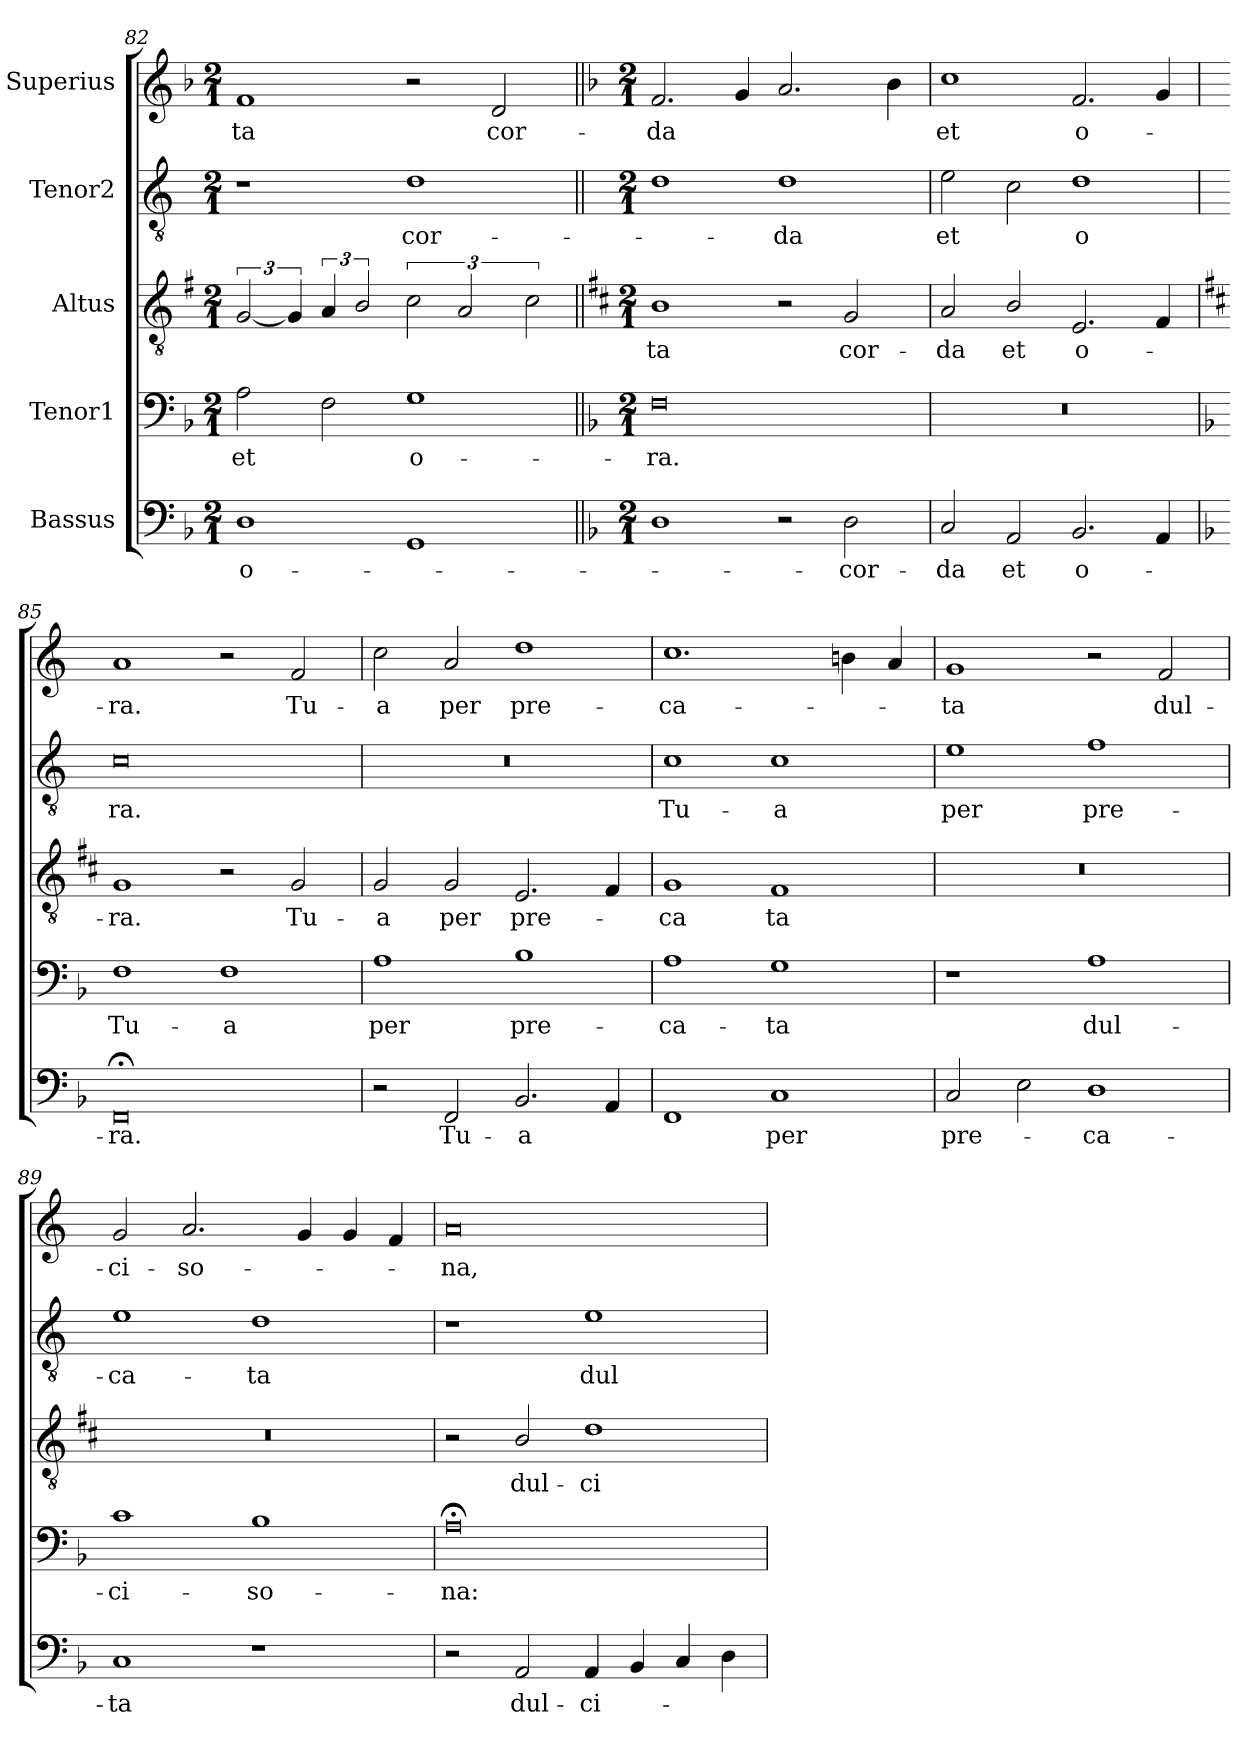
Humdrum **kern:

**kern	**text	**kern	**text	**kern	**text	**kern	**text	**kern	**text
*part5	*part5	*part4	*part4	*part3	*part3	*part2	*part2	*part1	*part1
*staff5	*staff5	*staff4	*staff4	*staff3	*staff3	*staff2	*staff2	*staff1	*staff1
*I"Bassus	*	*I"Tenor1	*	*I"Altus	*	*I"Tenor2	*	*I"Superius	*
*clefF4	*	*clefF4	*	*clefGv2	*	*clefGv2	*	*clefG2	*
*	*	*	*	*ITrd1c2	*	*	*	*	*
*k[b-]	*	*k[b-]	*	*k[b-]	*	*k[]	*	*k[b-]	*
*F:	*	*F:	*	*F:	*	*	*	*F:	*
*M2/1	*	*M2/1	*	*M2/1	*	*M2/1	*	*M2/1	*
=82	=82	=82	=82	=82	=82	=82	=82	=82	=82
!	!LO:LY:b	!	!LO:LY:b	!	!	!	!	!	!LO:LY:b
1D	o-	2A\	et	[3F/	.	1r	.	1f	-ta
.	.	.	.	6F/]	.	.	.	.	.
.	.	2F\	.	6G/	.	.	.	.	.
.	.	.	.	3A/	.	.	.	.	.
!	!	!	!LO:LY:b	!	!	!	!LO:LY:b	!	!
1GG	.	1G	o-	3B-\	.	1d	cor-	2r	.
.	.	.	.	3G/	.	.	.	.	.
!	!	!	!	!	!	!	!	!	!LO:LY:b
.	.	.	.	.	.	.	.	2d/	cor-
.	.	.	.	3B-\	.	.	.	.	.
=83||	=83||	=83||	=83||	=83||	=83||	=83||	=83||	=83||	=83||
*	*	*	*	*k[]	*	*	*	*	*
*	*	*	*	*C:	*	*	*	*	*
*M2/1	*	*M2/1	*	*M2/1	*	*M2/1	*	*M2/1	*
!	!	!	!LO:LY:b	!	!LO:LY:b	!	!	!	!LO:LY:b
1D	.	0F	-ra.	1A	-ta	1d	.	2.f/	-da
.	.	.	.	.	.	.	.	4g/	.
!	!	!	!	!	!	!	!LO:LY:b	!	!
2r	.	.	.	2r	.	1d	-da	2.a/	.
!	!LO:LY:b	!	!	!	!LO:LY:b	!	!	!	!
2D\	cor-	.	.	2F/	cor-	.	.	.	.
.	.	.	.	.	.	.	.	4b-\	.
=84	=84	=84	=84	=84	=84	=84	=84	=84	=84
!	!LO:LY:b	!	!	!	!LO:LY:b	!	!LO:LY:b	!	!LO:LY:b
2C/	-da	0r	.	2G/	-da	2e\	et	1cc	et
!	!LO:LY:b	!	!	!	!LO:LY:b	!	!	!	!
2AA/	et	.	.	2A/	et	2c\	.	.	.
!	!LO:LY:b	!	!	!	!LO:LY:b	!	!LO:LY:b	!	!LO:LY:b
2.BB-/	o-	.	.	2.D/	o-	1d	o	2.f/	o-
4AA/	.	.	.	4E/	.	.	.	4g/	.
=85	=85	=85	=85	=85	=85	=85	=85	=85	=85
*	*	*	*	*	*	*	*	*k[]	*
*	*	*	*	*	*	*	*	*C:	*
!	!LO:LY:b	!	!LO:LY:b	!	!LO:LY:b	!	!LO:LY:b	!	!LO:LY:b
0FF;<	-ra.	1F	Tu-	1F	-ra.	0c	ra.	1a	-ra.
!	!	!	!LO:LY:b	!	!	!	!	!	!
.	.	1F	-a	2r	.	.	.	2r	.
!	!	!	!	!	!LO:LY:b	!	!	!	!LO:LY:b
.	.	.	.	2F/	Tu-	.	.	2f/	Tu-
=86	=86	=86	=86	=86	=86	=86	=86	=86	=86
!	!	!	!LO:LY:b	!	!LO:LY:b	!	!	!	!LO:LY:b
2r	.	1A	per	2F/	-a	0r	.	2cc\	-a
!	!LO:LY:b	!	!	!	!LO:LY:b	!	!	!	!LO:LY:b
2FF/	Tu-	.	.	2F/	per	.	.	2a/	per
!	!LO:LY:b	!	!LO:LY:b	!	!LO:LY:b	!	!	!	!LO:LY:b
2.BB-/	-a	1B-	pre-	2.D/	pre-	.	.	1dd	pre-
4AA/	.	.	.	4E/	.	.	.	.	.
=87	=87	=87	=87	=87	=87	=87	=87	=87	=87
!	!	!	!LO:LY:b	!	!LO:LY:b	!	!LO:LY:b	!	!LO:LY:b
1FF	.	1A	-ca-	1F	-ca	1c	Tu-	1.cc	-ca-
!	!LO:LY:b	!	!LO:LY:b	!	!LO:LY:b	!	!LO:LY:b	!	!
1C	per	1G	-ta	1E	ta	1c	-a	.	.
.	.	.	.	.	.	.	.	4bni\	.
.	.	.	.	.	.	.	.	4a/	.
=88	=88	=88	=88	=88	=88	=88	=88	=88	=88
!	!LO:LY:b	!	!	!	!	!	!LO:LY:b	!	!LO:LY:b
2C/	pre-	1r	.	0r	.	1e	per	1g	-ta
2E\	.	.	.	.	.	.	.	.	.
!	!LO:LY:b	!	!LO:LY:b	!	!	!	!LO:LY:b	!	!
1D	-ca-	1A	dul-	.	.	1f	pre-	2r	.
!	!	!	!	!	!	!	!	!	!LO:LY:b
.	.	.	.	.	.	.	.	2f/	dul-
=89	=89	=89	=89	=89	=89	=89	=89	=89	=89
!	!LO:LY:b	!	!LO:LY:b	!	!	!	!LO:LY:b	!	!LO:LY:b
1C	-ta	1c	-ci-	0r	.	1e	-ca-	2g/	-ci-
!	!	!	!	!	!	!	!	!	!LO:LY:b
.	.	.	.	.	.	.	.	2.a/	-so-
!	!	!	!LO:LY:b	!	!	!	!LO:LY:b	!	!
1r	.	1B-	-so-	.	.	1d	-ta	.	.
.	.	.	.	.	.	.	.	4g/	.
.	.	.	.	.	.	.	.	4g/	.
.	.	.	.	.	.	.	.	4f/	.
=90	=90	=90	=90	=90	=90	=90	=90	=90	=90
!	!	!	!LO:LY:b	!	!	!	!	!	!LO:LY:b
2r	.	0A;<	-na:	2r	.	1r	.	0a	-na,
!	!LO:LY:b	!	!	!	!LO:LY:b	!	!	!	!
2AA/	dul-	.	.	2A/	dul-	.	.	.	.
!	!LO:LY:b	!	!	!	!LO:LY:b	!	!LO:LY:b	!	!
4AA/	-ci-	.	.	1c	-ci-	1e	dul-	.	.
4BB-/	.	.	.	.	.	.	.	.	.
4C/	.	.	.	.	.	.	.	.	.
4D\	.	.	.	.	.	.	.	.	.
=	=	=	=	=	=	=	=	=	=
*-	*-	*-	*-	*-	*-	*-	*-	*-	*-
